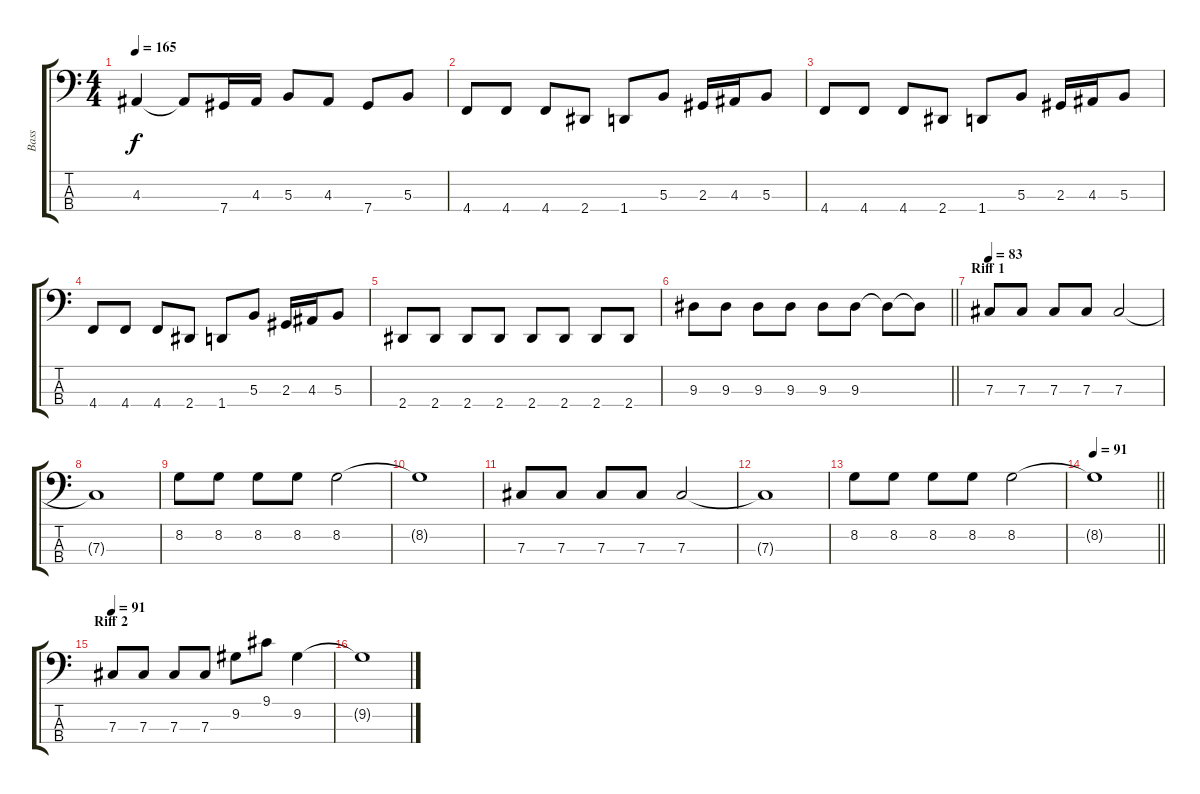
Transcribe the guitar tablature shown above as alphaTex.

\track ("Bass" "Bass") {instrument electricbasspick}
\staff {score tabs}
\tuning (E2 B1 Gb1 Db1) {hide}
\ts (4 4)
\tempo 165
\clef f4
\ks c
4.3.4{dy f} 4.3{t}.8 7.4.16 4.3.16 5.3.8 4.3.8 7.4.8 5.3.8 |
4.4.8 4.4.8 4.4.8 2.4.8 1.4.8 5.3.8 2.3.16 4.3.16 5.3.8 |
4.4.8 4.4.8 4.4.8 2.4.8 1.4.8 5.3.8 2.3.16 4.3.16 5.3.8 |
4.4.8 4.4.8 4.4.8 2.4.8 1.4.8 5.3.8 2.3.16 4.3.16 5.3.8 |
2.4.8 2.4.8 2.4.8 2.4.8 2.4.8 2.4.8 2.4.8 2.4.8 |
\barLineRight lightlight
9.3.8 9.3.8 9.3.8 9.3.8 9.3.8 9.3.8 9.3{t}.8 9.3{t}.8 |
\section ("" "Riff 1")
\tempo 83
7.3.8 7.3.8 7.3.8 7.3.8 7.3.2 |
7.3{t}.1 |
8.2.8 8.2.8 8.2.8 8.2.8 8.2.2 |
8.2{t}.1 |
7.3.8 7.3.8 7.3.8 7.3.8 7.3.2 |
7.3{t}.1 |
8.2.8 8.2.8 8.2.8 8.2.8 8.2.2 |
\tempo 91
\barLineRight lightlight
8.2{t}.1 |
\section ("" "Riff 2")
\tempo 91
7.3.8 7.3.8 7.3.8 7.3.8 9.2.8 9.1.8 9.2.4 |
9.2{t}.1
